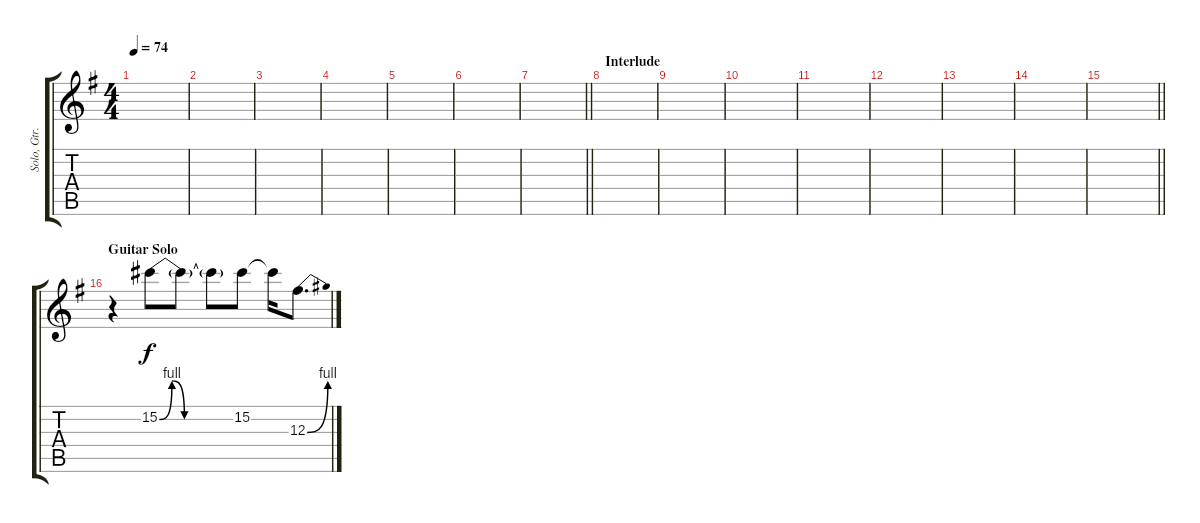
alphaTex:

\track ("Solo, Gtr.3, Hammett" "Solo, Gtr.") {instrument distortionguitar}
\staff {score tabs}
\tuning (Eb4 Bb3 Gb3 Db3 Ab2 Eb2) {hide}
\ts (4 4)
\tempo 74
\clef g2
\ks g
|
|
|
|
|
|
\barLineRight lightlight
|
\section ("" "Interlude")
|
|
|
|
|
|
|
\barLineRight lightlight
|
\section ("" "Guitar Solo")
r.4 15.2{be (custom 0 0 10 4 20 0 25 0 30 0 60 0)}.8 15.2{t}.8 15.2{t}.8 15.2.8 15.2{t}.16 12.3{be (bend 0 0 60 4)}.8{d}
